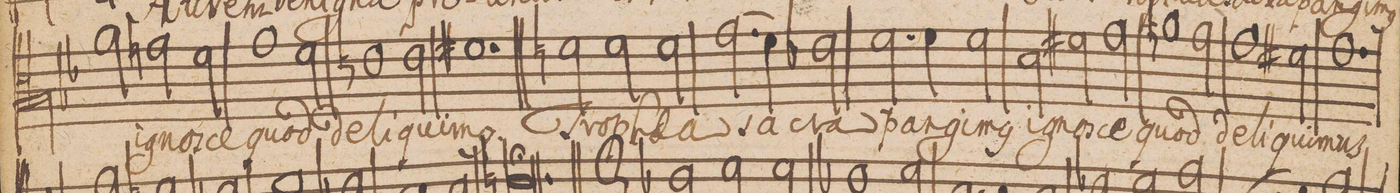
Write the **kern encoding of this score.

**kern	**text
*I"Alto	*
*clefC3	*
*k[b-e-]	*
*M3/2	*
2a\	i-
2gn\	-gnos-
2f\	-ce
=32	=32
1g	quod
2f\	de-
=33	=33
1en	-li-
2e\	-qui-
=34	=34
1.f#X	-m(us).
=35||	=35||
2fn\	Tro-
2f\	-phae-
2f\	-a
=36	=36
(2.g\	sa-
4f\)	.
2e-X\	-cra
=37	=37
2.f\	pan-
4f\	-gi-
2f\	-m(us)
=38	=38
2d\	i-
2f#X\	-gnos-
2g\	-ce
=39	=39
1an	quod
2g\	de-
=40	=40
1g	-li-
2f#X\	-qui-
=41	=41
1.g	-mus
=42	=42
*-	*-
